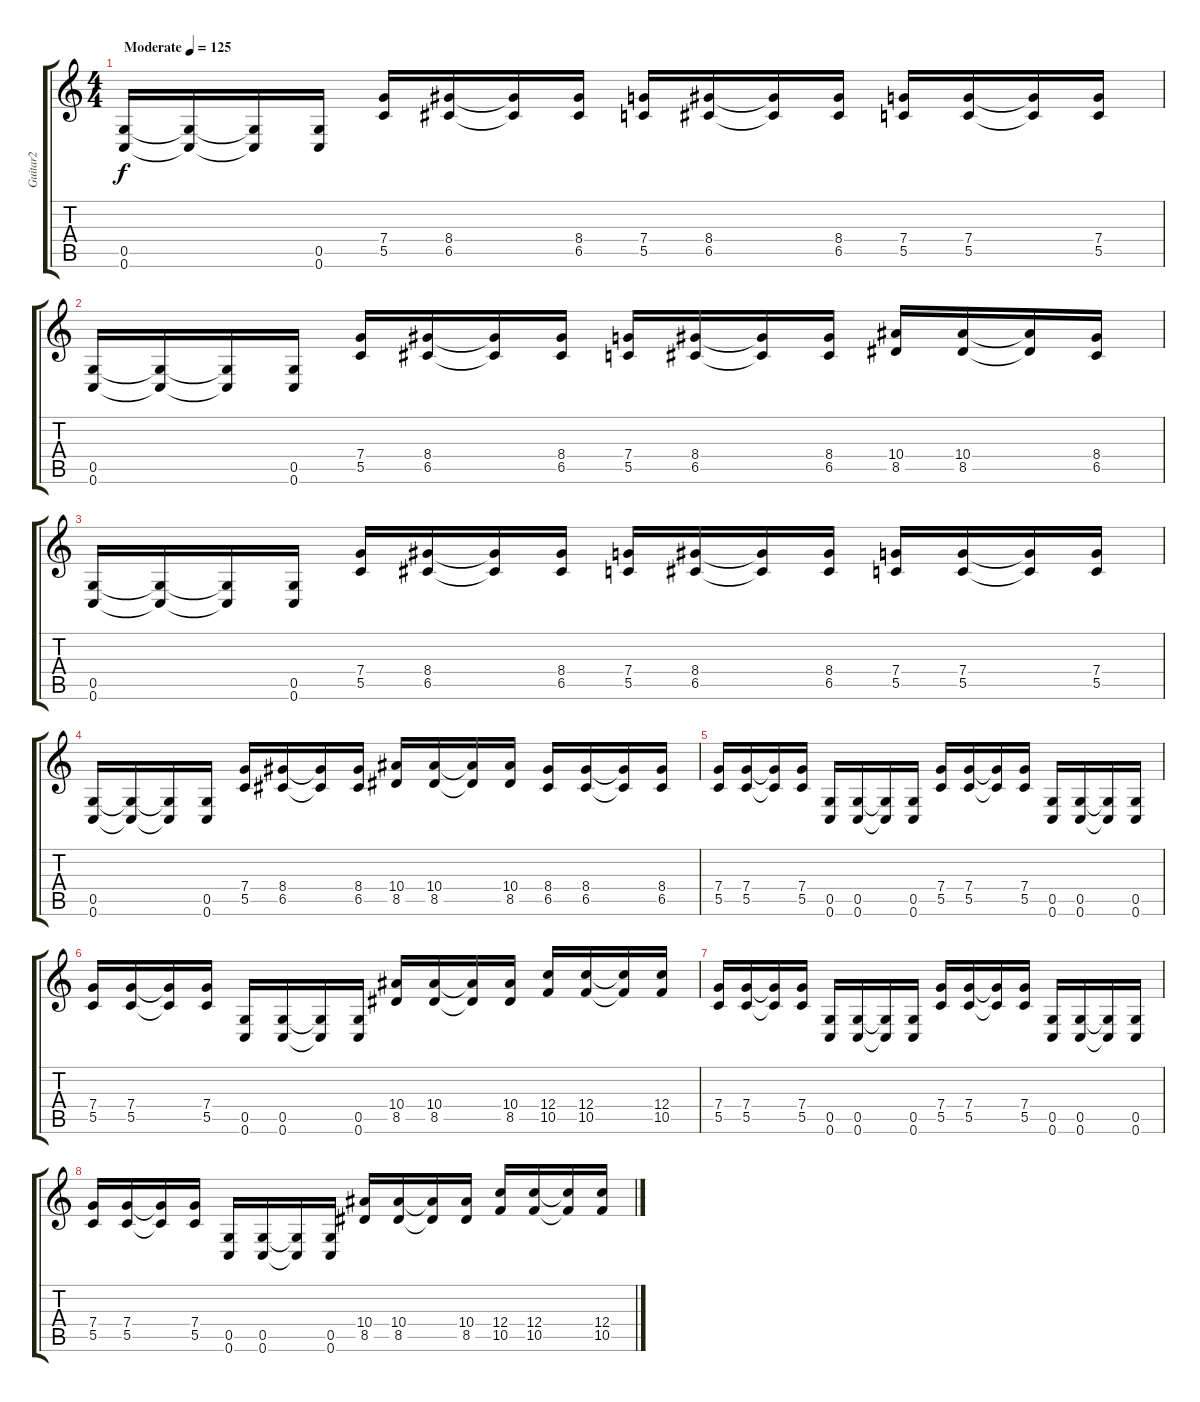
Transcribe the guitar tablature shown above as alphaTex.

\track ("Guitar2" "Guitar2") {instrument distortionguitar}
\staff {score tabs}
\tuning (D4 A3 F3 C3 G2 C2) {hide}
\ts (4 4)
\tempo (125 "Moderate")
\clef g2
\ks c
(0.5 0.6).16{dy f instrument distortionguitar} (0.5{t} 0.6{t}).16 (0.5{t} 0.6{t}).16 (0.5 0.6).16 (7.4 5.5).16 (8.4 6.5).16 (8.4{t} 6.5{t}).16 (8.4 6.5).16 (7.4 5.5).16 (8.4 6.5).16 (8.4{t} 6.5{t}).16 (8.4 6.5).16 (7.4 5.5).16 (7.4 5.5).16 (7.4{t} 5.5{t}).16 (7.4 5.5).16 |
(0.5 0.6).16 (0.5{t} 0.6{t}).16 (0.5{t} 0.6{t}).16 (0.5 0.6).16 (7.4 5.5).16 (8.4 6.5).16 (8.4{t} 6.5{t}).16 (8.4 6.5).16 (7.4 5.5).16 (8.4 6.5).16 (8.4{t} 6.5{t}).16 (8.4 6.5).16 (10.4 8.5).16 (10.4 8.5).16 (10.4{t} 8.5{t}).16 (8.4 6.5).16 |
(0.5 0.6).16 (0.5{t} 0.6{t}).16 (0.5{t} 0.6{t}).16 (0.5 0.6).16 (7.4 5.5).16 (8.4 6.5).16 (8.4{t} 6.5{t}).16 (8.4 6.5).16 (7.4 5.5).16 (8.4 6.5).16 (8.4{t} 6.5{t}).16 (8.4 6.5).16 (7.4 5.5).16 (7.4 5.5).16 (7.4{t} 5.5{t}).16 (7.4 5.5).16 |
(0.5 0.6).16 (0.5{t} 0.6{t}).16 (0.5{t} 0.6{t}).16 (0.5 0.6).16 (7.4 5.5).16 (8.4 6.5).16 (8.4{t} 6.5{t}).16 (8.4 6.5).16 (10.4 8.5).16 (10.4 8.5).16 (10.4{t} 8.5{t}).16 (10.4 8.5).16 (8.4 6.5).16 (8.4 6.5).16 (8.4{t} 6.5{t}).16 (8.4 6.5).16 |
(7.4 5.5).16 (7.4 5.5).16 (7.4{t} 5.5{t}).16 (7.4 5.5).16 (0.5 0.6).16 (0.5 0.6).16 (0.5{t} 0.6{t}).16 (0.5 0.6).16 (7.4 5.5).16 (7.4 5.5).16 (7.4{t} 5.5{t}).16 (7.4 5.5).16 (0.5 0.6).16 (0.5 0.6).16 (0.5{t} 0.6{t}).16 (0.5 0.6).16 |
(7.4 5.5).16 (7.4 5.5).16 (7.4{t} 5.5{t}).16 (7.4 5.5).16 (0.5 0.6).16 (0.5 0.6).16 (0.5{t} 0.6{t}).16 (0.5 0.6).16 (10.4 8.5).16 (10.4 8.5).16 (10.4{t} 8.5{t}).16 (10.4 8.5).16 (12.4 10.5).16 (12.4 10.5).16 (12.4{t} 10.5{t}).16 (12.4 10.5).16 |
(7.4 5.5).16 (7.4 5.5).16 (7.4{t} 5.5{t}).16 (7.4 5.5).16 (0.5 0.6).16 (0.5 0.6).16 (0.5{t} 0.6{t}).16 (0.5 0.6).16 (7.4 5.5).16 (7.4 5.5).16 (7.4{t} 5.5{t}).16 (7.4 5.5).16 (0.5 0.6).16 (0.5 0.6).16 (0.5{t} 0.6{t}).16 (0.5 0.6).16 |
(7.4 5.5).16 (7.4 5.5).16 (7.4{t} 5.5{t}).16 (7.4 5.5).16 (0.5 0.6).16 (0.5 0.6).16 (0.5{t} 0.6{t}).16 (0.5 0.6).16 (10.4 8.5).16 (10.4 8.5).16 (10.4{t} 8.5{t}).16 (10.4 8.5).16 (12.4 10.5).16 (12.4 10.5).16 (12.4{t} 10.5{t}).16 (12.4 10.5).16
